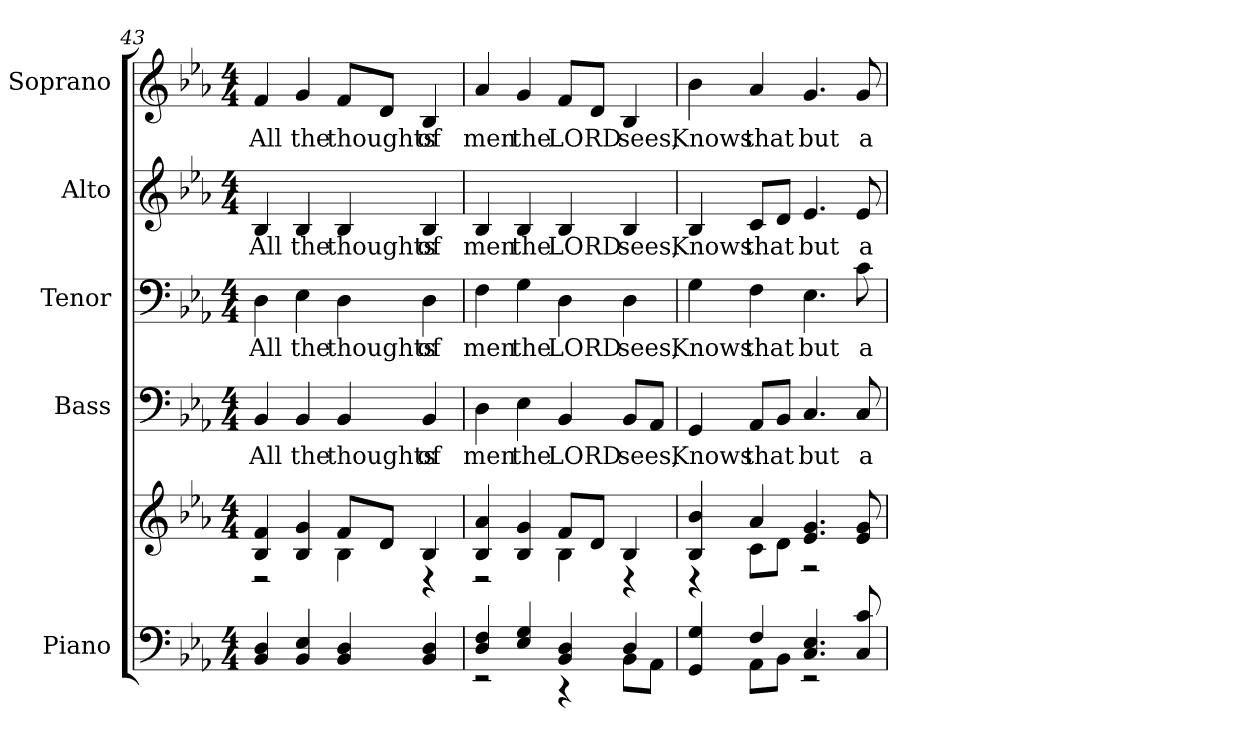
**kern	**kern	**kern	**text	**kern	**text	**kern	**text	**kern	**text
*part5	*part5	*part4	*part4	*part3	*part3	*part2	*part2	*part1	*part1
*staff6	*staff5	*staff4	*staff4	*staff3	*staff3	*staff2	*staff2	*staff1	*staff1
*I"Piano	*	*I"Bass	*	*I"Tenor	*	*I"Alto	*	*I"Soprano	*
*I'Pno.	*	*I'B.	*	*I'T.	*	*I'A.	*	*I'S.	*
!!LO:PB:g=z
*clefF4	*clefG2	*clefF4	*	*clefF4	*	*clefG2	*	*clefG2	*
*k[b-e-a-]	*k[b-e-a-]	*k[b-e-a-]	*	*k[b-e-a-]	*	*k[b-e-a-]	*	*k[b-e-a-]	*
*E-:	*E-:	*E-:	*	*E-:	*	*E-:	*	*E-:	*
*M4/4	*M4/4	*M4/4	*	*M4/4	*	*M4/4	*	*M4/4	*
=43	=43	=43	=43	=43	=43	=43	=43	=43	=43
*	*^	*	*	*	*	*	*	*	*
!	!	!	!	!LO:LY:b:color=#000000	!	!	!	!	!	!
!	!	!	!	!	!	!LO:LY:b:color=#000000	!	!	!	!
!	!	!	!	!	!	!	!	!LO:LY:b:color=#000000	!	!
!	!	!	!	!	!	!	!	!	!	!LO:LY:b:color=#000000
4BB-i/ 4Di	4B-i/ 4fi	2r	4BB-i/	All	4Di\	All	4B-i/	All	4fi/	All
!	!	!	!	!LO:LY:b:color=#000000	!	!	!	!	!	!
!	!	!	!	!	!	!LO:LY:b:color=#000000	!	!	!	!
!	!	!	!	!	!	!	!	!LO:LY:b:color=#000000	!	!
!	!	!	!	!	!	!	!	!	!	!LO:LY:b:color=#000000
4BB-i/ 4E-i	4B-i/ 4gi	.	4BB-i/	the	4E-i\	the	4B-i/	the	4gi/	the
!	!	!	!	!LO:LY:b:color=#000000	!	!	!	!	!	!
!	!	!	!	!	!	!LO:LY:b:color=#000000	!	!	!	!
!	!	!	!	!	!	!	!	!LO:LY:b:color=#000000	!	!
!	!	!	!	!	!	!	!	!	!	!LO:LY:b:color=#000000
4BB-i/ 4Di	8fi/L	4B-i\	4BB-i/	thoughts	4Di\	thoughts	4B-i/	thoughts	8fi/L	thoughts
.	8di/J	.	.	.	.	.	.	.	8di/J	.
!	!	!	!	!LO:LY:b:color=#000000	!	!	!	!	!	!
!	!	!	!	!	!	!LO:LY:b:color=#000000	!	!	!	!
!	!	!	!	!	!	!	!	!LO:LY:b:color=#000000	!	!
!	!	!	!	!	!	!	!	!	!	!LO:LY:b:color=#000000
4BB-i/ 4Di	4B-i/	4r	4BB-i/	of	4Di\	of	4B-i/	of	4B-i/	of
=44	=44	=44	=44	=44	=44	=44	=44	=44	=44	=44
*^	*	*	*	*	*	*	*	*	*	*
!	!	!	!	!	!LO:LY:b:color=#000000	!	!	!	!	!	!
!	!	!	!	!	!	!	!LO:LY:b:color=#000000	!	!	!	!
!	!	!	!	!	!	!	!	!	!LO:LY:b:color=#000000	!	!
!	!	!	!	!	!	!	!	!	!	!	!LO:LY:b:color=#000000
4Di/ 4Fi	2r	4B-i/ 4a-i	2r	4Di\	men	4Fi\	men	4B-i/	men	4a-i/	men
!	!	!	!	!	!LO:LY:b:color=#000000	!	!	!	!	!	!
!	!	!	!	!	!	!	!LO:LY:b:color=#000000	!	!	!	!
!	!	!	!	!	!	!	!	!	!LO:LY:b:color=#000000	!	!
!	!	!	!	!	!	!	!	!	!	!	!LO:LY:b:color=#000000
4E-i/ 4Gi	.	4B-i/ 4gi	.	4E-i\	the	4Gi\	the	4B-i/	the	4gi/	the
!	!	!	!	!	!LO:LY:b:color=#000000	!	!	!	!	!	!
!	!	!	!	!	!	!	!LO:LY:b:color=#000000	!	!	!	!
!	!	!	!	!	!	!	!	!	!LO:LY:b:color=#000000	!	!
!	!	!	!	!	!	!	!	!	!	!	!LO:LY:b:color=#000000
4BB-i/ 4Di	4r	8fi/L	4B-i\	4BB-i/	LORD	4Di\	LORD	4B-i/	LORD	8fi/L	LORD
.	.	8di/J	.	.	.	.	.	.	.	8di/J	.
!	!	!	!	!	!LO:LY:b:color=#000000	!	!	!	!	!	!
!	!	!	!	!	!	!	!LO:LY:b:color=#000000	!	!	!	!
!	!	!	!	!	!	!	!	!	!LO:LY:b:color=#000000	!	!
!	!	!	!	!	!	!	!	!	!	!	!LO:LY:b:color=#000000
4Di/	8BB-i\L	4B-i/	4r	8BB-i/L	sees,	4Di\	sees,	4B-i/	sees,	4B-i/	sees,
.	8AA-i\J	.	.	8AA-i/J	.	.	.	.	.	.	.
=45	=45	=45	=45	=45	=45	=45	=45	=45	=45	=45	=45
!	!	!	!	!	!LO:LY:b:color=#000000	!	!	!	!	!	!
!	!	!	!	!	!	!	!LO:LY:b:color=#000000	!	!	!	!
!	!	!	!	!	!	!	!	!	!LO:LY:b:color=#000000	!	!
!	!	!	!	!	!	!	!	!	!	!	!LO:LY:b:color=#000000
4GGi/ 4Gi	4ryy	4B-i/ 4b-i	4r	4GGi/	Knows	4Gi\	Knows	4B-i/	Knows	4b-i\	Knows
!	!	!	!	!	!LO:LY:b:color=#000000	!	!	!	!	!	!
!	!	!	!	!	!	!	!LO:LY:b:color=#000000	!	!	!	!
!	!	!	!	!	!	!	!	!	!LO:LY:b:color=#000000	!	!
!	!	!	!	!	!	!	!	!	!	!	!LO:LY:b:color=#000000
4Fi/	8AA-i\L	4a-i/	8ci\L	8AA-i/L	that	4Fi\	that	8ci/L	that	4a-i/	that
.	8BB-i\J	.	8di\J	8BB-i/J	.	.	.	8di/J	.	.	.
!	!	!	!	!	!LO:LY:b:color=#000000	!	!	!	!	!	!
!	!	!	!	!	!	!	!LO:LY:b:color=#000000	!	!	!	!
!	!	!	!	!	!	!	!	!	!LO:LY:b:color=#000000	!	!
!	!	!	!	!	!	!	!	!	!	!	!LO:LY:b:color=#000000
4.Ci/ 4.E-i	2r	4.e-i/ 4.gi	2r	4.Ci/	but	4.E-i\	but	4.e-i/	but	4.gi/	but
!	!	!	!	!	!LO:LY:b:color=#000000	!	!	!	!	!	!
!	!	!	!	!	!	!	!LO:LY:b:color=#000000	!	!	!	!
!	!	!	!	!	!	!	!	!	!LO:LY:b:color=#000000	!	!
!	!	!	!	!	!	!	!	!	!	!	!LO:LY:b:color=#000000
8Ci/ 8ci	.	8e-i/ 8gi	.	8Ci/	a	8ci\	a	8e-i/	a	8gi/	a
*v	*v	*	*	*	*	*	*	*	*	*	*
*	*v	*v	*	*	*	*	*	*	*	*
=	=	=	=	=	=	=	=	=	=
*-	*-	*-	*-	*-	*-	*-	*-	*-	*-
